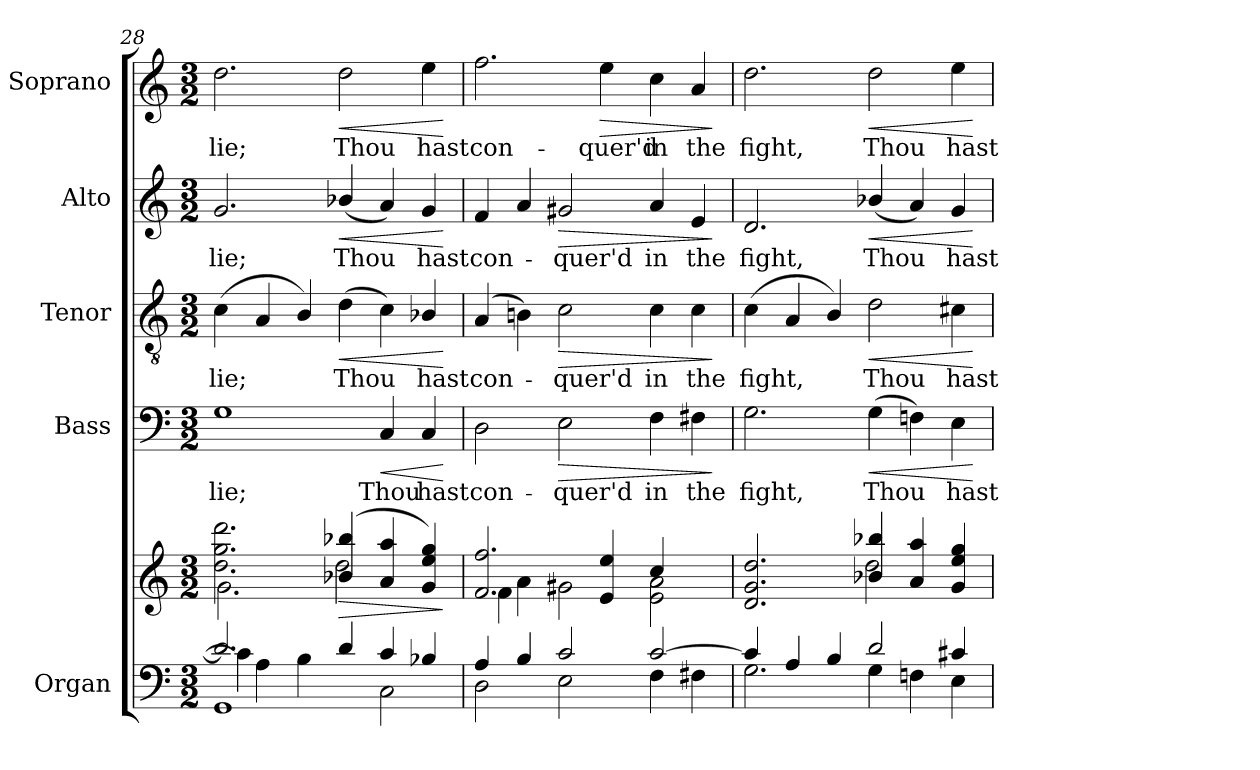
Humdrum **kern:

**kern	**kern	**dynam	**kern	**text	**dynam	**kern	**text	**dynam	**kern	**text	**dynam	**kern	**text	**dynam
*part5	*part5	*part5	*part4	*part4	*part4	*part3	*part3	*part3	*part2	*part2	*part2	*part1	*part1	*part1
*staff6	*staff5	*staff5/6	*staff4	*staff4	*staff4	*staff3	*staff3	*staff3	*staff2	*staff2	*staff2	*staff1	*staff1	*staff1
*I"Organ	*	*	*I"Bass	*	*	*I"Tenor	*	*	*I"Alto	*	*	*I"Soprano	*	*
*	*	*	*I'B.	*	*	*I'T	*	*	*I'A.	*	*	*I'S.	*	*
!!LO:LB:g=z
*clefF4	*clefG2	*	*clefF4	*	*	*clefGv2	*	*	*clefG2	*	*	*clefG2	*	*
*k[]	*k[]	*	*k[]	*	*	*k[]	*	*	*k[]	*	*	*k[]	*	*
*C:	*C:	*	*C:	*	*	*C:	*	*	*C:	*	*	*C:	*	*
*M3/2	*M3/2	*	*M3/2	*	*	*M3/2	*	*	*M3/2	*	*	*M3/2	*	*
=28	=28	=28	=28	=28	=28	=28	=28	=28	=28	=28	=28	=28	=28	=28
*^	*^	*	*	*	*	*	*	*	*	*	*	*	*	*
*	*^	*	*	*	*	*	*	*	*	*	*	*	*	*	*	*
!	!	!	!	!	!	!	!LO:LY:b	!	!	!LO:LY:b	!	!	!LO:LY:b	!	!	!LO:LY:b	!
2.d/]	4c\]	1GG\	2.dd\ 2.gg\ 2.ddd\	2.g\	.	1G	lie;	.	(<4c	lie;	.	2.g	lie;	.	2.dd	lie;	.
.	4A\	.	.	.	.	.	.	.	4A	.	.	.	.	.	.	.	.
.	4B\	.	.	.	.	.	.	.	4B/)	.	.	.	.	.	.	.	.
!	!	!	!	!	!LO:HP:b	!	!	!	!	!LO:LY:b	!LO:HP:b	!	!LO:LY:b	!LO:HP:b	!	!LO:LY:b	!LO:HP:b
4d/	4ryy	.	(>4b-X/ 4bb-X/	2dd\	>	.	.	.	(>4d	Thou	<	(<4b-X/	Thou	<	2dd	Thou	<
!	!	!	!	!	!	!	!LO:LY:b	!LO:HP:b	!	!	!	!	!	!	!	!	!
4c/	2ryy	2C\	4a/ 4aa/	.	.	4C	Thou	<	4c)	.	.	4a)	.	.	.	.	.
!	!	!	!	!	!	!	!LO:LY:b	!	!	!LO:LY:b	!	!	!LO:LY:b	!	!	!LO:LY:b	!
4B-X/	.	.	4g/ 4ee/ 4gg/)	4ryy	.	4C	hast	.	4B-X/	hast	.	4g	hast	.	4ee	hast	.
*v	*v	*v	*	*	*	*	*	*	*	*	*	*	*	*	*	*	*
*	*v	*v	*	*	*	*	*	*	*	*	*	*	*	*	*
.	.	]	.	.	[	.	.	[	.	.	[	.	.	[
=29	=29	=29	=29	=29	=29	=29	=29	=29	=29	=29	=29	=29	=29	=29
*^	*	*	*	*	*	*	*	*	*	*	*	*	*	*
*	*^	*	*	*	*	*	*	*	*	*	*	*	*	*	*
!	!	!LO:N:vis=1	!	!	!	!LO:LY:b	!	!	!LO:LY:b	!	!	!LO:LY:b	!	!	!LO:LY:b	!
*	*	*	*^	*	*	*	*	*	*	*	*	*	*	*	*	*
4A/	2D\	1.ryy	2.f/ 2.ff/	4f\	.	2D	con-	.	(<4A	con-	.	4f	con-	.	2.ff	con-	.
4B/	.	.	.	4a\	.	.	.	.	4Bn)	.	.	4a	.	.	.	.	.
!	!	!	!	!	!	!	!LO:LY:b	!LO:HP:b	!	!LO:LY:b	!LO:HP:b	!	!LO:LY:b	!LO:HP:b	!	!	!
2c/	2E\	.	.	2g#X\	.	2E	-quer'd	>	2c	quer'd	>	2g#X	quer'd	>	.	.	.
!	!	!	!	!	!	!	!	!	!	!	!	!	!	!	!	!LO:LY:b	!LO:HP:b
.	.	.	4e/ 4ee/	.	.	.	.	.	.	.	.	.	.	.	4ee	-quer'd	>
!	!	!	!	!	!	!	!LO:LY:b	!	!	!LO:LY:b	!	!	!LO:LY:b	!	!	!LO:LY:b	!
[2c/	4F\	.	4cc/	2e\ 2a\	.	4F	in	.	4c	in	.	4a	in	.	4cc	in	.
!	!	!	!	!	!	!	!LO:LY:b	!	!	!LO:LY:b	!	!	!LO:LY:b	!	!	!LO:LY:b	!
.	4F#X\	.	4ryy	.	.	4F#X	the	.	4c	the	.	4e	the	.	4a	the	.
*v	*v	*v	*	*	*	*	*	*	*	*	*	*	*	*	*	*	*
*	*v	*v	*	*	*	*	*	*	*	*	*	*	*	*	*
.	.	.	.	.	]	.	.	]	.	.	]	.	.	]
=30	=30	=30	=30	=30	=30	=30	=30	=30	=30	=30	=30	=30	=30	=30
*^	*	*	*	*	*	*	*	*	*	*	*	*	*	*
*	*^	*	*	*	*	*	*	*	*	*	*	*	*	*	*
!	!	!LO:N:vis=1	!	!	!	!LO:LY:b	!	!	!LO:LY:b	!	!	!LO:LY:b	!	!	!LO:LY:b	!
*	*	*	*^	*	*	*	*	*	*	*	*	*	*	*	*	*
4c/]	2.G\	1.ryy	2.d/ 2.g/ 2.dd/	2.ryy	.	2.G	fight,	.	(<4c	fight,	.	2.d	fight,	.	2.dd	fight,	.
4A/	.	.	.	.	.	.	.	.	4A	.	.	.	.	.	.	.	.
4B/	.	.	.	.	.	.	.	.	4B/)	.	.	.	.	.	.	.	.
!	!	!	!	!	!	!	!LO:LY:b	!LO:HP:b	!	!LO:LY:b	!LO:HP:b	!	!LO:LY:b	!LO:HP:b	!	!LO:LY:b	!LO:HP:b
2d/	4G\	.	4b-X/ 4bb-X/	2dd\	.	(>4G	Thou	<	2d	Thou	<	(<4b-X/	Thou	<	2dd	Thou	<
.	4Fn\	.	4a/ 4aa/	.	.	4Fn)	.	.	.	.	.	4a)	.	.	.	.	.
!	!	!	!	!	!	!	!LO:LY:b	!	!	!LO:LY:b	!	!	!LO:LY:b	!	!	!LO:LY:b	!
4c#X/	4E\	.	4g/ 4ee/ 4gg/	4ryy	.	4E	hast	.	4c#X	hast	.	4g	hast	.	4ee	hast	.
*v	*v	*v	*	*	*	*	*	*	*	*	*	*	*	*	*	*	*
*	*v	*v	*	*	*	*	*	*	*	*	*	*	*	*	*
.	.	.	.	.	[	.	.	[	.	.	[	.	.	[
=	=	=	=	=	=	=	=	=	=	=	=	=	=	=
*-	*-	*-	*-	*-	*-	*-	*-	*-	*-	*-	*-	*-	*-	*-
